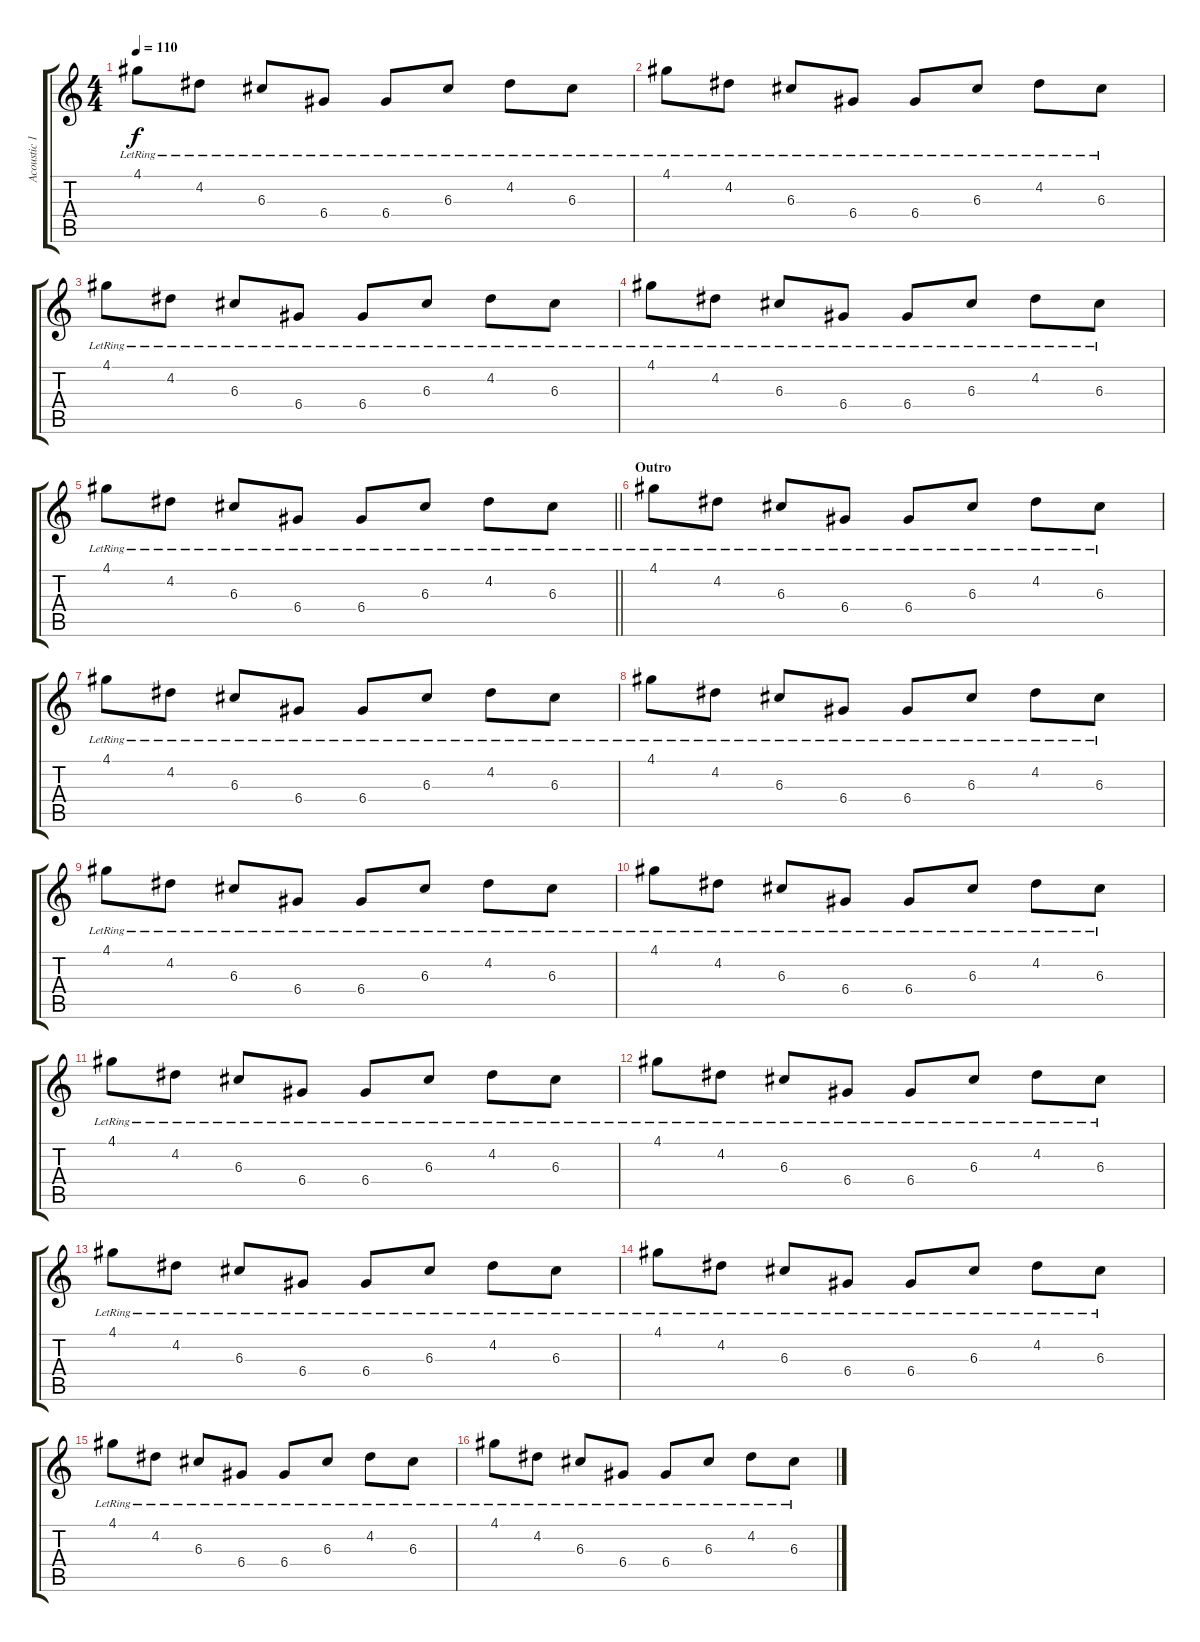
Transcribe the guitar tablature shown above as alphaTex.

\track ("Acoustic 1" "Acoustic 1") {instrument acousticguitarsteel}
\staff {score tabs}
\tuning (E4 B3 G3 D3 A2 E2) {hide}
\ts (4 4)
\tempo 110
\clef g2
\ks c
4.1{lr}.8{dy f} 4.2{lr}.8 6.3{lr}.8 6.4{lr}.8 6.4{lr}.8 6.3{lr}.8 4.2{lr}.8 6.3{lr}.8 |
4.1{lr}.8 4.2{lr}.8 6.3{lr}.8 6.4{lr}.8 6.4{lr}.8 6.3{lr}.8 4.2{lr}.8 6.3{lr}.8 |
4.1{lr}.8 4.2{lr}.8 6.3{lr}.8 6.4{lr}.8 6.4{lr}.8 6.3{lr}.8 4.2{lr}.8 6.3{lr}.8 |
4.1{lr}.8 4.2{lr}.8 6.3{lr}.8 6.4{lr}.8 6.4{lr}.8 6.3{lr}.8 4.2{lr}.8 6.3{lr}.8 |
\barLineRight lightlight
4.1{lr}.8 4.2{lr}.8 6.3{lr}.8 6.4{lr}.8 6.4{lr}.8 6.3{lr}.8 4.2{lr}.8 6.3{lr}.8 |
\section ("" "Outro")
4.1{lr}.8 4.2{lr}.8 6.3{lr}.8 6.4{lr}.8 6.4{lr}.8 6.3{lr}.8 4.2{lr}.8 6.3{lr}.8 |
4.1{lr}.8 4.2{lr}.8 6.3{lr}.8 6.4{lr}.8 6.4{lr}.8 6.3{lr}.8 4.2{lr}.8 6.3{lr}.8 |
4.1{lr}.8 4.2{lr}.8 6.3{lr}.8 6.4{lr}.8 6.4{lr}.8 6.3{lr}.8 4.2{lr}.8 6.3{lr}.8 |
4.1{lr}.8 4.2{lr}.8 6.3{lr}.8 6.4{lr}.8 6.4{lr}.8 6.3{lr}.8 4.2{lr}.8 6.3{lr}.8 |
4.1{lr}.8 4.2{lr}.8 6.3{lr}.8 6.4{lr}.8 6.4{lr}.8 6.3{lr}.8 4.2{lr}.8 6.3{lr}.8 |
4.1{lr}.8 4.2{lr}.8 6.3{lr}.8 6.4{lr}.8 6.4{lr}.8 6.3{lr}.8 4.2{lr}.8 6.3{lr}.8 |
4.1{lr}.8 4.2{lr}.8 6.3{lr}.8 6.4{lr}.8 6.4{lr}.8 6.3{lr}.8 4.2{lr}.8 6.3{lr}.8 |
4.1{lr}.8 4.2{lr}.8 6.3{lr}.8 6.4{lr}.8 6.4{lr}.8 6.3{lr}.8 4.2{lr}.8 6.3{lr}.8 |
4.1{lr}.8 4.2{lr}.8 6.3{lr}.8 6.4{lr}.8 6.4{lr}.8 6.3{lr}.8 4.2{lr}.8 6.3{lr}.8 |
4.1{lr}.8 4.2{lr}.8 6.3{lr}.8 6.4{lr}.8 6.4{lr}.8 6.3{lr}.8 4.2{lr}.8 6.3{lr}.8 |
4.1{lr}.8 4.2{lr}.8 6.3{lr}.8 6.4{lr}.8 6.4{lr}.8 6.3{lr}.8 4.2{lr}.8 6.3{lr}.8
